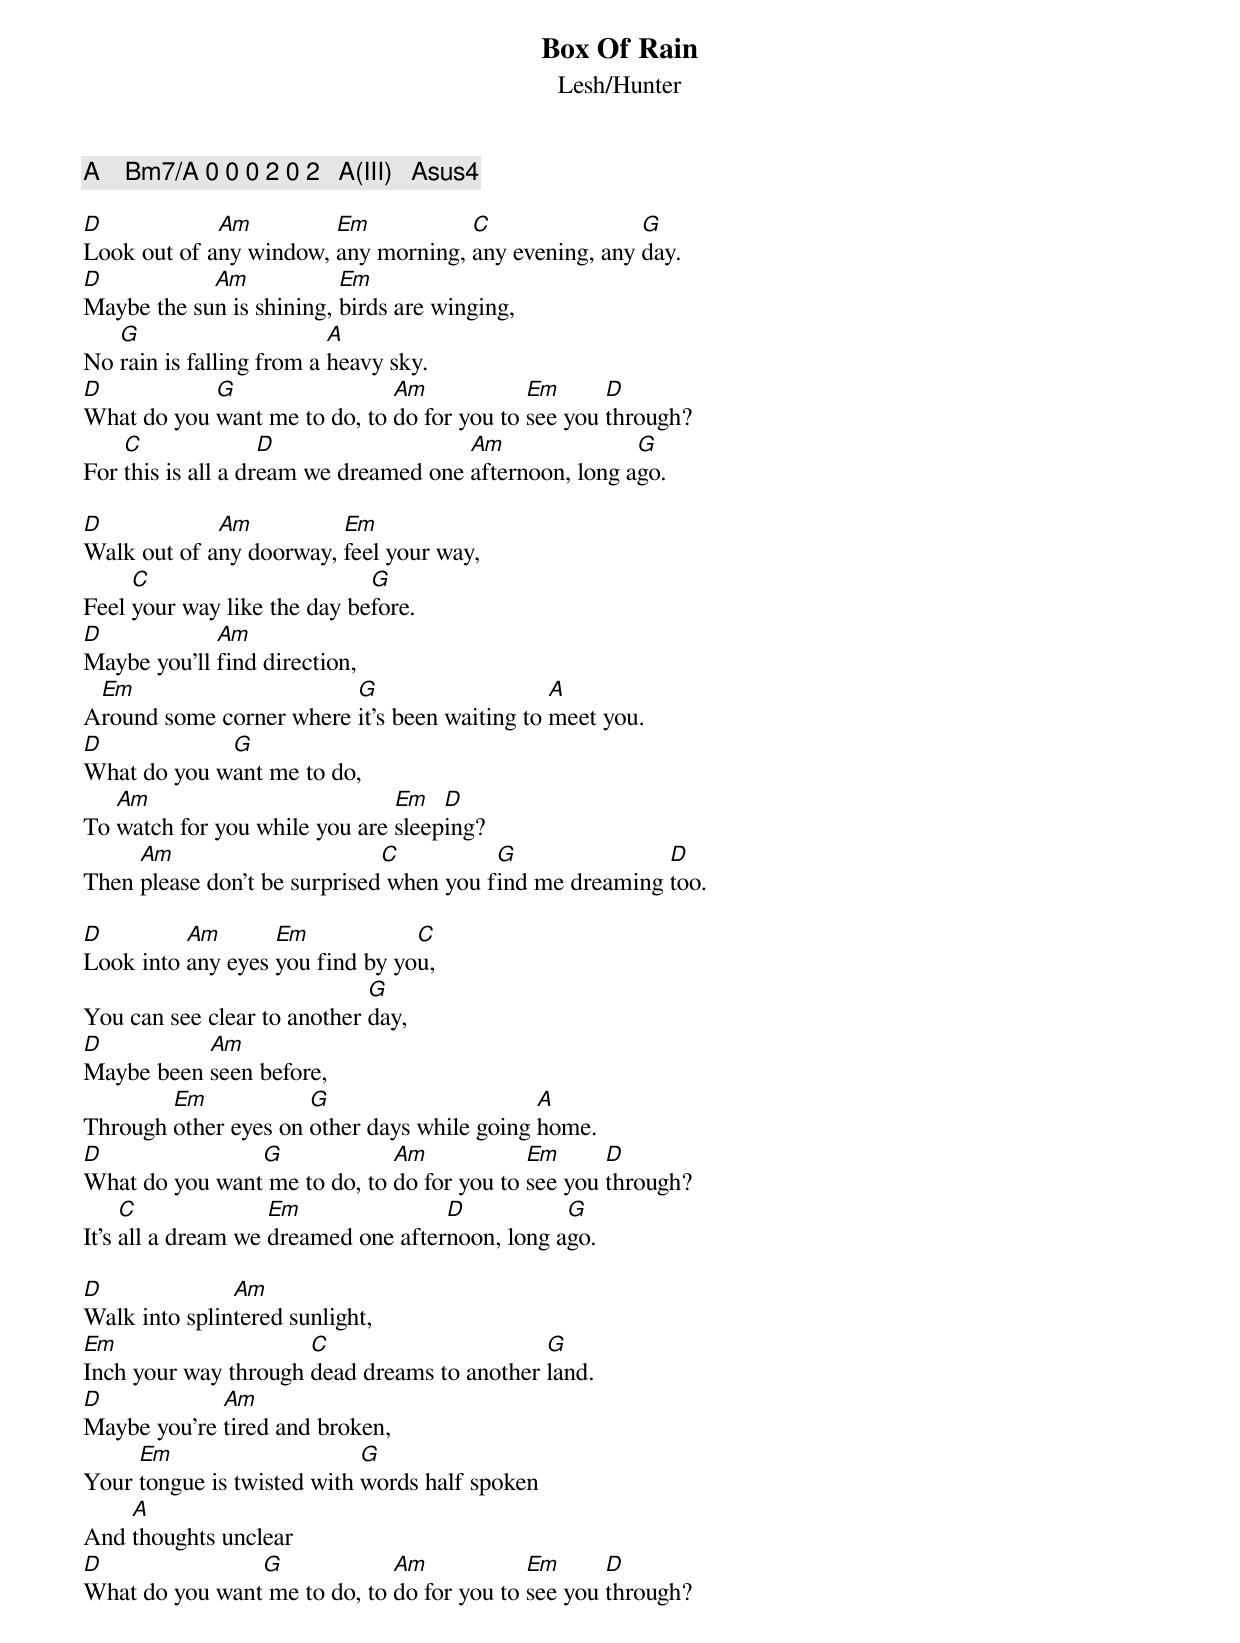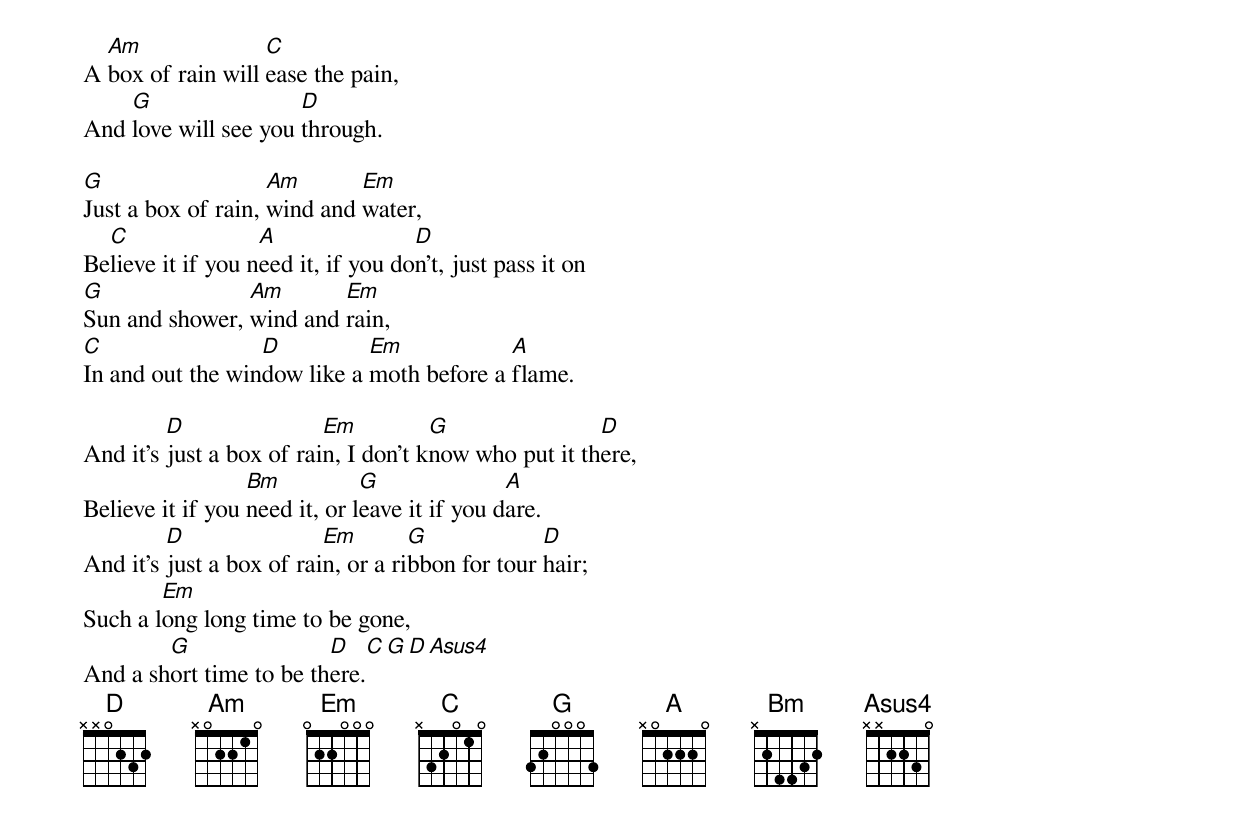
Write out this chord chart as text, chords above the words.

Box Of Rain
Lesh/Hunter

A    Bm7/A 0 0 0 2 0 2   A(III)   Asus4

D            Am         Em           C                G
Look out of any window, any morning, any evening, any day.
D           Am            Em
Maybe the sun is shining, birds are winging,
   G                      A
No rain is falling from a heavy sky.
D           G                 Am            Em      D
What do you want me to do, to do for you to see you through?
    C               D                  Am               G
For this is all a dream we dreamed one afternoon, long ago.

D            Am          Em
Walk out of any doorway, feel your way,
     C                       G
Feel your way like the day before.
D            Am
Maybe you'll find direction,
 Em                      G                    A
Around some corner where it's been waiting to meet you.
D            G
What do you want me to do,
   Am                          Em   D
To watch for you while you are sleeping?
     Am                       C          G               D
Then please don't be surprised when you find me dreaming too.

D         Am       Em            C
Look into any eyes you find by you,
                             G
You can see clear to another day,
D          Am
Maybe been seen before,
        Em            G                      A
Through other eyes on other days while going home.
D               G             Am            Em      D
What do you want me to do, to do for you to see you through?
     C              Em               D           G
It's all a dream we dreamed one afternoon, long ago.

D              Am
Walk into splintered sunlight,
Em                    C                      G
Inch your way through dead dreams to another land.
D            Am
Maybe you're tired and broken,
     Em                     G
Your tongue is twisted with words half spoken
    A
And thoughts unclear
D               G             Am            Em      D
What do you want me to do, to do for you to see you through?
  Am               C
A box of rain will ease the pain,
    G                 D
And love will see you through.

G                   Am       Em
Just a box of rain, wind and water,
  C                A                D
Believe it if you need it, if you don't, just pass it on
G               Am       Em
Sun and shower, wind and rain,
C                 D          Em            A
In and out the window like a moth before a flame.

         D                Em          G                D
And it's just a box of rain, I don't know who put it there,
                  Bm           G               A
Believe it if you need it, or leave it if you dare.
         D                Em        G             D
And it's just a box of rain, or a ribbon for tour hair;
        Em
Such a long long time to be gone,
        G                D     C  G  D  Asus4
And a short time to be there.
